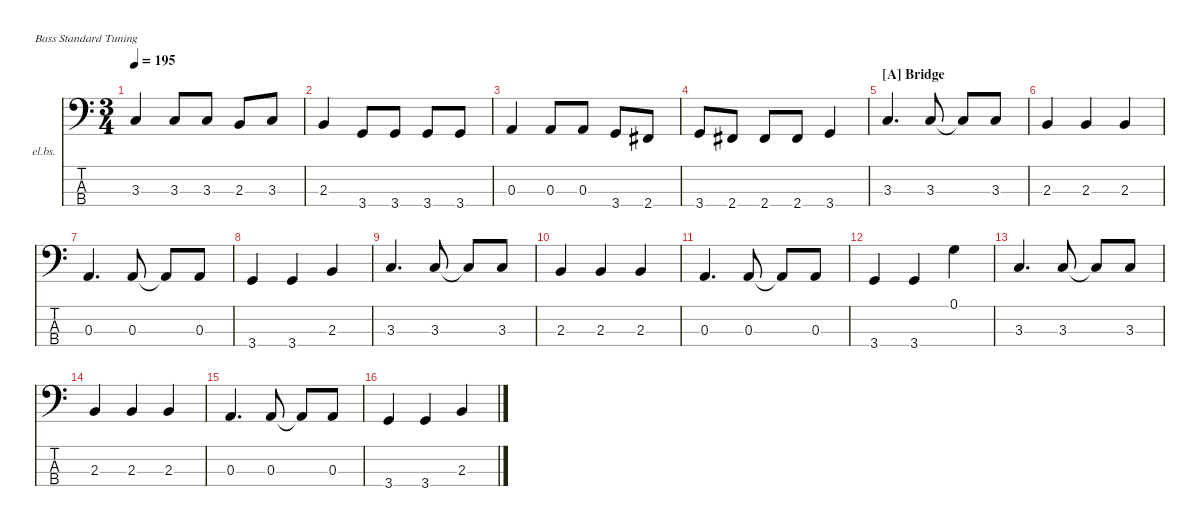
\hideDynamics
\bracketExtendMode nobrackets
\firstSystemTrackNameOrientation horizontal
\track ("Bass" "el.bs.") {instrument electricbassfinger}
\staff {score tabs}
\tuning (G2 D2 A1 E1)
\ts (3 4)
\tempo 195
\clef f4
\ks aminor
3.3.4{dy fff} 3.3.8{dy ff} 3.3.8{dy mf} 2.3.8{dy fff} 3.3.8{dy mf} |
2.3.4{dy fff} 3.4.8{dy f} 3.4.8{dy mf} 3.4.8{dy ff} 3.4.8{dy mf} |
0.3.4{dy fff} 0.3.8{dy f} 0.3.8{dy mf} 3.4.8{dy ff} 2.4{acc #}.8{dy mf} |
3.4.8{dy fff} 2.4{acc #}.8{dy mf} 2.4{acc #}.8{dy f} 2.4{acc #}.8{dy mp} 3.4.4{dy fff} |
\section ("A" "Bridge")
3.3.4{d} 3.3.8{dy f} 3.3{t}.8 3.3.8{dy ff} |
2.3.4{dy fff} 2.3.4{dy f} 2.3.4{dy ff} |
0.3.4{d dy fff} 0.3.8{dy f} 0.3{t}.8 0.3.8{dy ff} |
3.4.4{dy fff} 3.4.4{dy f} 2.3.4{dy ff} |
3.3.4{d dy fff} 3.3.8{dy f} 3.3{t}.8 3.3.8{dy ff} |
2.3.4{dy fff} 2.3.4{dy f} 2.3.4{dy ff} |
0.3.4{d dy fff} 0.3.8{dy f} 0.3{t}.8 0.3.8{dy ff} |
3.4.4{dy fff} 3.4.4{dy f} 0.1.4{dy ff} |
3.3.4{d dy fff} 3.3.8{dy f} 3.3{t}.8 3.3.8{dy ff} |
2.3.4{dy fff} 2.3.4{dy f} 2.3.4{dy ff} |
0.3.4{d dy fff} 0.3.8{dy f} 0.3{t}.8 0.3.8{dy ff} |
3.4.4{dy fff} 3.4.4{dy f} 2.3.4{dy ff}
